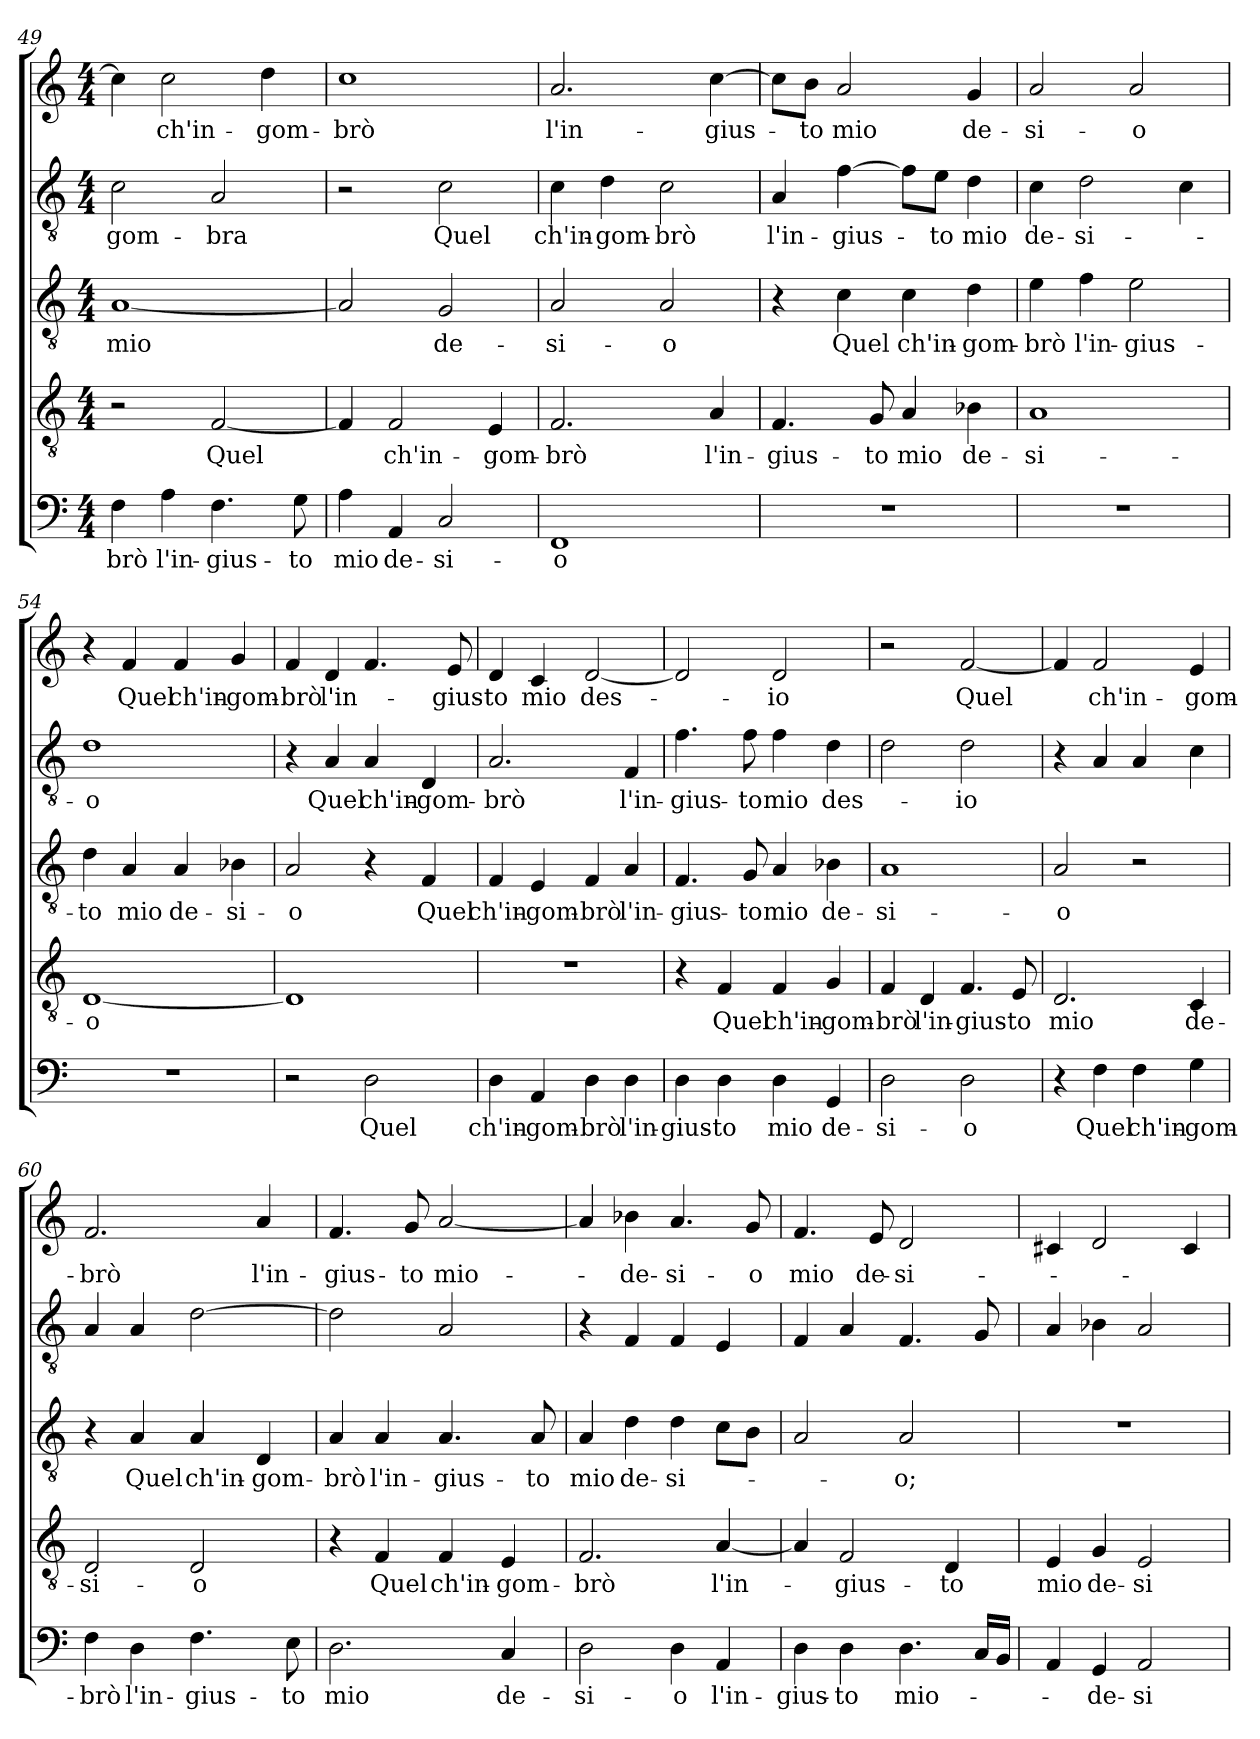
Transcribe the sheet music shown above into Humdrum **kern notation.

**kern	**text	**kern	**text	**kern	**text	**kern	**text	**kern	**text
*part5	*part5	*part4	*part4	*part3	*part3	*part2	*part2	*part1	*part1
*staff5	*staff5	*staff4	*staff4	*staff3	*staff3	*staff2	*staff2	*staff1	*staff1
*clefF4	*	*clefGv2	*	*clefGv2	*	*clefGv2	*	*clefG2	*
*k[]	*	*k[]	*	*k[]	*	*k[]	*	*k[]	*
*M4/4	*	*M4/4	*	*M4/4	*	*M4/4	*	*M4/4	*
=49	=49	=49	=49	=49	=49	=49	=49	=49	=49
4F\	brò	2r	.	[1A/	mio	2c\	gom-	4cc\]	.
4A\	l'in-	.	.	.	.	.	.	2cc\	ch'in-
4.F\	gius-	[2F/	Quel	.	.	2A/	bra	.	.
.	.	.	.	.	.	.	.	4dd\	gom-
8G\	to	.	.	.	.	.	.	.	.
=50	=50	=50	=50	=50	=50	=50	=50	=50	=50
4A\	mio	4F/]	.	2A/]	.	2r	.	1cc\	brò
4AA/	de-	2F/	ch'in-	.	.	.	.	.	.
2C/	si-	.	.	2G/	de-	2c\	Quel	.	.
.	.	4E/	gom-	.	.	.	.	.	.
=51	=51	=51	=51	=51	=51	=51	=51	=51	=51
1FF/	o	2.F/	brò	2A/	si-	4c\	ch'in-	2.a/	l'in-
.	.	.	.	.	.	4d\	gom-	.	.
.	.	.	.	2A/	o	2c\	brò	.	.
.	.	4A/	l'in-	.	.	.	.	[4cc\	gius-
=52	=52	=52	=52	=52	=52	=52	=52	=52	=52
1r	.	4.F/	gius-	4r	.	4A/	l'in-	8cc\L]	.
.	.	.	.	.	.	.	.	8b\J	to
.	.	.	.	4c\	Quel	[4f\	gius-	2a/	mio
.	.	8G/	to	.	.	.	.	.	.
.	.	4A/	mio	4c\	ch'in-	8f\L]	.	.	.
.	.	.	.	.	.	8e\J	to	.	.
.	.	4B-X\	de-	4d\	gom-	4d\	mio	4g/	de-
=53	=53	=53	=53	=53	=53	=53	=53	=53	=53
1r	.	1A/	si-	4e\	brò	4c\	de-	2a/	si-
.	.	.	.	4f\	l'in-	2d\	si-	.	.
.	.	.	.	2e\	gius-	.	.	2a/	o
.	.	.	.	.	.	4c\	.	.	.
=54	=54	=54	=54	=54	=54	=54	=54	=54	=54
1r	.	[1D/	o	4d\	to	1d\	o	4r	.
.	.	.	.	4A/	mio	.	.	4f/	Quel
.	.	.	.	4A/	de-	.	.	4f/	ch'in-
.	.	.	.	4B-X\	si-	.	.	4g/	gom-
=55	=55	=55	=55	=55	=55	=55	=55	=55	=55
2r	.	1D/]	.	2A/	o	4r	.	4f/	brò
.	.	.	.	.	.	4A/	Quel	4d/	l'in-
2D\	Quel	.	.	4r	.	4A/	ch'in-	4.f/	.
.	.	.	.	4F/	Quel	4D/	gom-	.	.
.	.	.	.	.	.	.	.	8e/	gius-
=56	=56	=56	=56	=56	=56	=56	=56	=56	=56
4D\	ch'in-	1r	.	4F/	ch'in-	2.A/	brò	4d/	to
4AA/	gom-	.	.	4E/	gom-	.	.	4c/	mio
4D\	brò	.	.	4F/	brò	.	.	[2d/	des-
4D\	l'in-	.	.	4A/	l'in-	4F/	l'in-	.	.
=57	=57	=57	=57	=57	=57	=57	=57	=57	=57
4D\	gius-	4r	.	4.F/	gius-	4.f\	gius-	2d/]	.
4D\	to	4F/	Quel	.	.	.	.	.	.
.	.	.	.	8G/	to	8f\	to	.	.
4D\	mio	4F/	ch'in-	4A/	mio	4f\	mio	2d/	io
4GG/	de-	4G/	gom-	4B-X\	de-	4d\	des-	.	.
=58	=58	=58	=58	=58	=58	=58	=58	=58	=58
2D\	si-	4F/	brò	1A/	si-	2d\	.	2r	.
.	.	4D/	l'in-	.	.	.	.	.	.
2D\	o	4.F/	gius-	.	.	2d\	io	[2f/	Quel
.	.	8E/	to	.	.	.	.	.	.
=59	=59	=59	=59	=59	=59	=59	=59	=59	=59
4r	.	2.D/	mio	2A/	o	4r	.	4f/]	.
4F\	Quel	.	.	.	.	4A/	.	2f/	ch'in-
4F\	ch'in-	.	.	2r	.	4A/	.	.	.
4G\	gom-	4C/	de-	.	.	4c\	.	4e/	gom-
=60	=60	=60	=60	=60	=60	=60	=60	=60	=60
4F\	brò	2D/	si-	4r	.	4A/	.	2.f/	brò
4D\	l'in-	.	.	4A/	Quel	4A/	.	.	.
4.F\	gius-	2D/	o	4A/	ch'in-	[2d\	.	.	.
.	.	.	.	4D/	gom-	.	.	4a/	l'in-
8E\	to	.	.	.	.	.	.	.	.
=61	=61	=61	=61	=61	=61	=61	=61	=61	=61
2.D\	mio	4r	.	4A/	brò	2d\]	.	4.f/	gius-
.	.	4F/	Quel	4A/	l'in-	.	.	.	.
.	.	.	.	.	.	.	.	8g/	to
.	.	4F/	ch'in-	4.A/	gius-	2A/	.	[2a/	mio-
4C/	de-	4E/	gom-	.	.	.	.	.	.
.	.	.	.	8A/	to	.	.	.	.
=62	=62	=62	=62	=62	=62	=62	=62	=62	=62
2D\	si-	2.F/	brò	4A/	mio	4r	.	4a/]	.
.	.	.	.	4d\	de-	4F/	.	4b-X\	de-
4D\	o	.	.	4d\	si-	4F/	.	4.a/	si-
4AA/	l'in-	[4A/	l'in-	8c\L	.	4E/	.	.	.
.	.	.	.	8B\J	.	.	.	8g/	o
=63	=63	=63	=63	=63	=63	=63	=63	=63	=63
4D\	gius-	4A/]	.	2A/	.	4F/	.	4.f/	mio
4D\	to	2F/	gius-	.	.	4A/	.	.	.
.	.	.	.	.	.	.	.	8e/	de-
4.D\	mio-	.	.	2A/	o;	4.F/	.	2d/	si-
.	.	4D/	to	.	.	.	.	.	.
16C/LL	.	.	.	.	.	8G/	.	.	.
16BB/JJ	.	.	.	.	.	.	.	.	.
=64	=64	=64	=64	=64	=64	=64	=64	=64	=64
4AA/	.	4E/	mio	1r	.	4A/	.	4c#X/	.
4GG/	de-	4G/	de-	.	.	4B-X\	.	2d/	.
2AA/	si-	2E/	si-	.	.	2A/	.	.	.
.	.	.	.	.	.	.	.	4c#/	.
=	=	=	=	=	=	=	=	=	=
*-	*-	*-	*-	*-	*-	*-	*-	*-	*-
